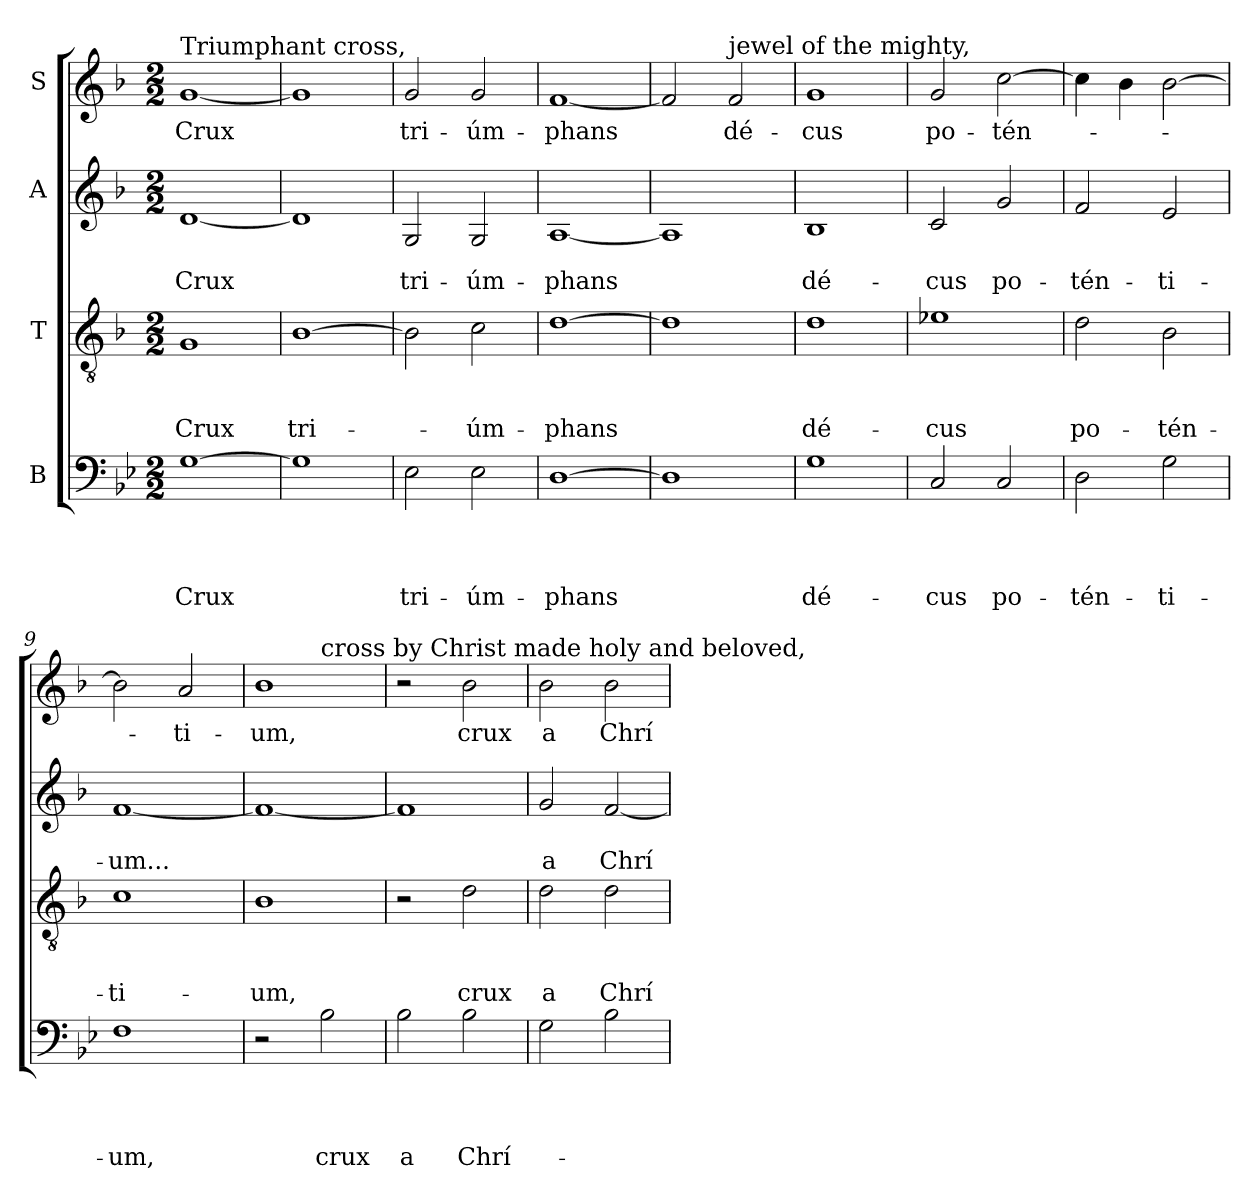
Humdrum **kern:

**kern	**text	**text	**text	**text	**kern	**text	**text	**text	**kern	**text	**text	**kern	**text
*part4	*part4	*part4	*part4	*part4	*part3	*part3	*part3	*part3	*part2	*part2	*part2	*part1	*part1
*staff4	*staff4	*staff4	*staff4	*staff4	*staff3	*staff3	*staff3	*staff3	*staff2	*staff2	*staff2	*staff1	*staff1
*I"B	*	*	*	*	*I"T	*	*	*	*I"A	*	*	*I"S	*
*clefF4	*	*	*	*	*clefGv2	*	*	*	*clefG2	*	*	*clefG2	*
*k[b-e-]	*	*	*	*	*k[b-]	*	*	*	*k[b-]	*	*	*k[b-]	*
*B-:	*	*	*	*	*F:	*	*	*	*F:	*	*	*F:	*
*M2/2	*	*	*	*	*M2/2	*	*	*	*M2/2	*	*	*M2/2	*
=1	=1	=1	=1	=1	=1	=1	=1	=1	=1	=1	=1	=1	=1
!	!	!	!	!	!	!	!	!	!	!	!	!LO:TX:a:t=Triumphant cross,	!
!	!	!	!	!LO:LY:b	!	!	!	!LO:LY:b	!	!	!LO:LY:b	!	!LO:LY:b
[1G	.	.	.	Crux	1G	.	.	Crux	[1d	.	Crux	[1g	Crux
=2	=2	=2	=2	=2	=2	=2	=2	=2	=2	=2	=2	=2	=2
!	!	!	!	!	!	!	!	!LO:LY:b	!	!	!	!	!
1G]	.	.	.	.	[1B-	.	.	tri-	1d]	.	.	1g]	.
=3	=3	=3	=3	=3	=3	=3	=3	=3	=3	=3	=3	=3	=3
!	!	!	!	!LO:LY:b	!	!	!	!	!	!	!LO:LY:b	!	!LO:LY:b
2E-\	.	.	.	tri-	2B-\]	.	.	.	2G/	.	tri-	2g/	tri-
!	!	!	!	!LO:LY:b	!	!	!	!LO:LY:b	!	!	!LO:LY:b	!	!LO:LY:b
2E-\	.	.	.	-úm-	2c\	.	.	-úm-	2G/	.	-úm-	2g/	-úm-
=4	=4	=4	=4	=4	=4	=4	=4	=4	=4	=4	=4	=4	=4
!	!	!	!	!LO:LY:b	!	!	!	!LO:LY:b	!	!	!LO:LY:b	!	!LO:LY:b
[1D	.	.	.	-phans	[1d	.	.	-phans	[1A	.	-phans	[1f	-phans
=5	=5	=5	=5	=5	=5	=5	=5	=5	=5	=5	=5	=5	=5
1D]	.	.	.	.	1d]	.	.	.	1A]	.	.	2f/]	.
!	!	!	!	!	!	!	!	!	!	!	!	!LO:TX:a:t=jewel of the mighty,	!
!	!	!	!	!	!	!	!	!	!	!	!	!	!LO:LY:b
.	.	.	.	.	.	.	.	.	.	.	.	2f/	dé-
=6	=6	=6	=6	=6	=6	=6	=6	=6	=6	=6	=6	=6	=6
!	!	!	!	!LO:LY:b	!	!	!	!LO:LY:b	!	!	!LO:LY:b	!	!LO:LY:b
1G	.	.	.	dé-	1d	.	.	dé-	1B-	.	dé-	1g	-cus
=7	=7	=7	=7	=7	=7	=7	=7	=7	=7	=7	=7	=7	=7
!	!	!	!	!LO:LY:b	!	!	!	!LO:LY:b	!	!	!LO:LY:b	!	!LO:LY:b
2C/	.	.	.	-cus	1e-X	.	.	-cus	2c/	.	-cus	2g/	po-
!	!	!	!	!LO:LY:b	!	!	!	!	!	!	!LO:LY:b	!	!LO:LY:b
2C/	.	.	.	po-	.	.	.	.	2g/	.	po-	[2cc\	-tén-
!!LO:LB:g=z
=8	=8	=8	=8	=8	=8	=8	=8	=8	=8	=8	=8	=8	=8
!	!	!	!	!LO:LY:b	!	!	!	!LO:LY:b	!	!	!LO:LY:b	!	!
2D\	.	.	.	-tén-	2d\	.	.	po-	2f/	.	-tén-	4cc\]	.
.	.	.	.	.	.	.	.	.	.	.	.	4b-\	.
!	!	!	!	!LO:LY:b	!	!	!	!LO:LY:b	!	!	!LO:LY:b	!	!
2G\	.	.	.	-ti-	2B-\	.	.	-tén-	2e/	.	-ti-	[2b-\	.
=9	=9	=9	=9	=9	=9	=9	=9	=9	=9	=9	=9	=9	=9
!	!	!	!	!LO:LY:b	!	!	!	!LO:LY:b	!	!	!LO:LY:b	!	!
1F	.	.	.	-um,	1c	.	.	-ti-	[1f	.	-um...	2b-\]	.
!	!	!	!	!	!	!	!	!	!	!	!	!	!LO:LY:b
.	.	.	.	.	.	.	.	.	.	.	.	2a/	-ti-
=10	=10	=10	=10	=10	=10	=10	=10	=10	=10	=10	=10	=10	=10
!	!	!	!	!	!	!	!	!LO:LY:b	!	!	!	!	!LO:LY:b
*	*	*	*	*	*	*	*	*	*	*	*	*^	*
2r	.	.	.	.	1B-	.	.	-um,	1f_	.	.	1b-	2ryy	-um,
!	!	!	!	!	!	!	!	!	!	!	!	!	!LO:TX:a:t=cross by Christ made holy and beloved,	!
!	!	!	!	!LO:LY:b	!	!	!	!	!	!	!	!	!	!
2B-\	.	.	.	crux	.	.	.	.	.	.	.	.	2ryy	.
=11	=11	=11	=11	=11	=11	=11	=11	=11	=11	=11	=11	=11	=11	=11
!	!	!	!	!LO:LY:b	!	!	!	!	!	!	!	!	!	!
*	*	*	*	*	*	*	*	*	*	*	*	*v	*v	*
2B-\	.	.	.	a	2r	.	.	.	1f]	.	.	2r	.
!	!	!	!	!LO:LY:b	!	!	!	!LO:LY:b	!	!	!	!	!LO:LY:b
2B-\	.	.	.	Chrí-	2d\	.	.	crux	.	.	.	2b-\	crux
=12	=12	=12	=12	=12	=12	=12	=12	=12	=12	=12	=12	=12	=12
!	!	!	!	!	!	!	!	!LO:LY:b	!	!	!LO:LY:b	!	!LO:LY:b
2G\	.	.	.	.	2d\	.	.	a	2g/	.	a	2b-\	a
!	!	!	!	!	!	!	!	!LO:LY:b	!	!	!LO:LY:b	!	!LO:LY:b
2B-\	.	.	.	.	2d\	.	.	Chrí-	[2f/	.	Chrí-	2b-\	Chrí-
=	=	=	=	=	=	=	=	=	=	=	=	=	=
*-	*-	*-	*-	*-	*-	*-	*-	*-	*-	*-	*-	*-	*-
